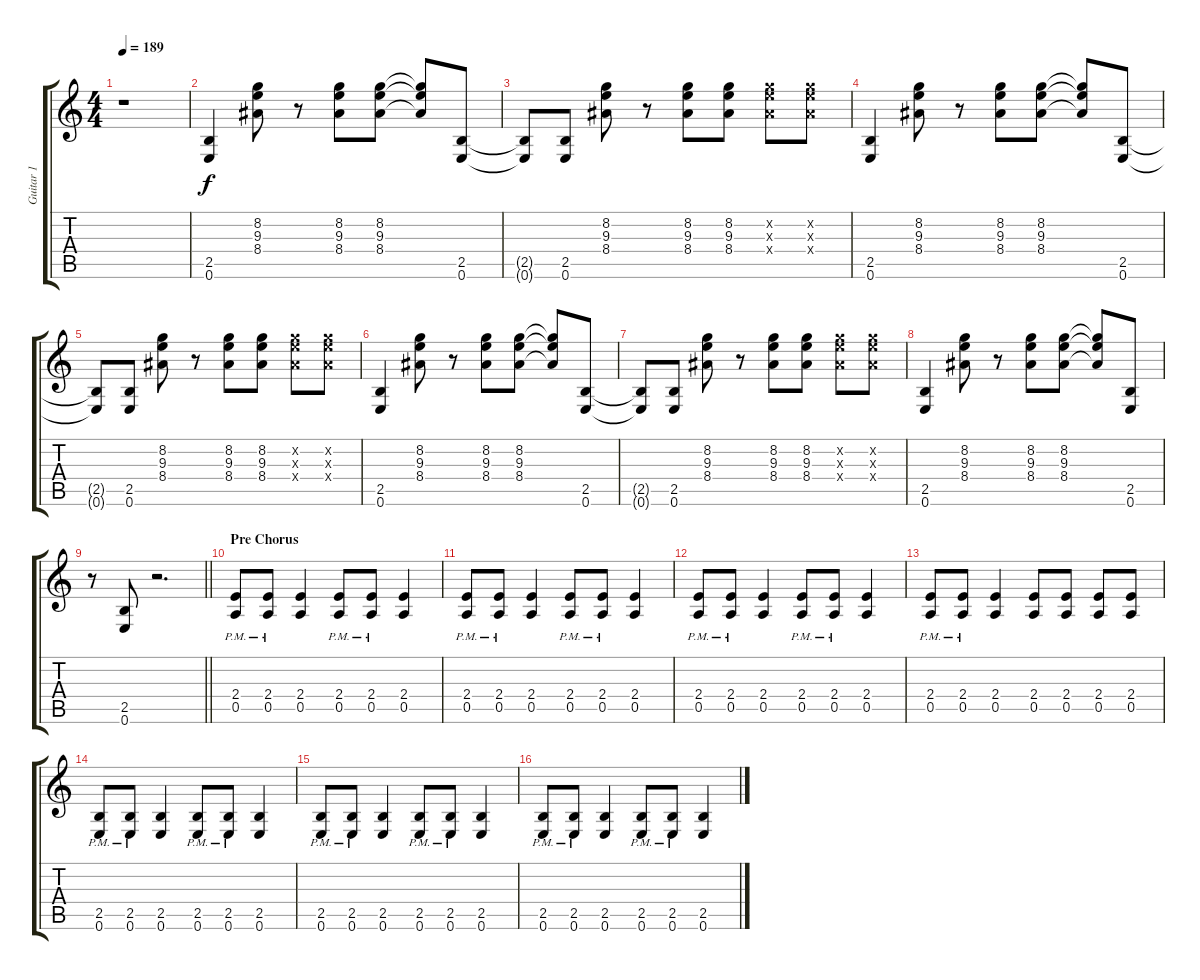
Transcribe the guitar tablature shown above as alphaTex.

\track ("Guitar 1" "Guitar 1") {instrument overdrivenguitar}
\staff {score tabs}
\tuning (E4 B3 G3 D3 A2 E2) {hide}
\ts (4 4)
\tempo 189
\clef g2
\ks c
r.1{dy f} |
(2.5 0.6).4 (8.2 9.3 8.4).8 r.8 (8.2 9.3 8.4).8 (8.2 9.3 8.4).8 (8.2{t} 9.3{t} 8.4{t}).8 (2.5 0.6).8 |
(2.5{t} 0.6{t}).8 (2.5 0.6).8 (8.2 9.3 8.4).8 r.8 (8.2 9.3 8.4).8 (8.2 9.3 8.4).8 (8.2{x} 9.3{x} 8.4{x}).8 (8.2{x} 9.3{x} 8.4{x}).8 |
(2.5 0.6).4 (8.2 9.3 8.4).8 r.8 (8.2 9.3 8.4).8 (8.2 9.3 8.4).8 (8.2{t} 9.3{t} 8.4{t}).8 (2.5 0.6).8 |
(2.5{t} 0.6{t}).8 (2.5 0.6).8 (8.2 9.3 8.4).8 r.8 (8.2 9.3 8.4).8 (8.2 9.3 8.4).8 (8.2{x} 9.3{x} 8.4{x}).8 (8.2{x} 9.3{x} 8.4{x}).8 |
(2.5 0.6).4 (8.2 9.3 8.4).8 r.8 (8.2 9.3 8.4).8 (8.2 9.3 8.4).8 (8.2{t} 9.3{t} 8.4{t}).8 (2.5 0.6).8 |
(2.5{t} 0.6{t}).8 (2.5 0.6).8 (8.2 9.3 8.4).8 r.8 (8.2 9.3 8.4).8 (8.2 9.3 8.4).8 (8.2{x} 9.3{x} 8.4{x}).8 (8.2{x} 9.3{x} 8.4{x}).8 |
(2.5 0.6).4 (8.2 9.3 8.4).8 r.8 (8.2 9.3 8.4).8 (8.2 9.3 8.4).8 (8.2{t} 9.3{t} 8.4{t}).8 (2.5 0.6).8 |
\barLineRight lightlight
r.8 (2.5 0.6).8 r.2{d} |
\section ("" "Pre Chorus")
(2.4{pm} 0.5{pm}).8 (2.4{pm} 0.5{pm}).8 (2.4 0.5).4 (2.4{pm} 0.5{pm}).8 (2.4{pm} 0.5{pm}).8 (2.4 0.5).4 |
(2.4{pm} 0.5{pm}).8 (2.4{pm} 0.5{pm}).8 (2.4 0.5).4 (2.4{pm} 0.5{pm}).8 (2.4{pm} 0.5{pm}).8 (2.4 0.5).4 |
(2.4{pm} 0.5{pm}).8 (2.4{pm} 0.5{pm}).8 (2.4 0.5).4 (2.4{pm} 0.5{pm}).8 (2.4{pm} 0.5{pm}).8 (2.4 0.5).4 |
(2.4{pm} 0.5{pm}).8 (2.4{pm} 0.5{pm}).8 (2.4 0.5).4 (2.4 0.5).8 (2.4 0.5).8 (2.4 0.5).8 (2.4 0.5).8 |
(2.5{pm} 0.6{pm}).8 (2.5{pm} 0.6{pm}).8 (2.5 0.6).4 (2.5{pm} 0.6{pm}).8 (2.5{pm} 0.6{pm}).8 (2.5 0.6).4 |
(2.5{pm} 0.6{pm}).8 (2.5{pm} 0.6{pm}).8 (2.5 0.6).4 (2.5{pm} 0.6{pm}).8 (2.5{pm} 0.6{pm}).8 (2.5 0.6).4 |
(2.5{pm} 0.6{pm}).8 (2.5{pm} 0.6{pm}).8 (2.5 0.6).4 (2.5{pm} 0.6{pm}).8 (2.5{pm} 0.6{pm}).8 (2.5 0.6).4
